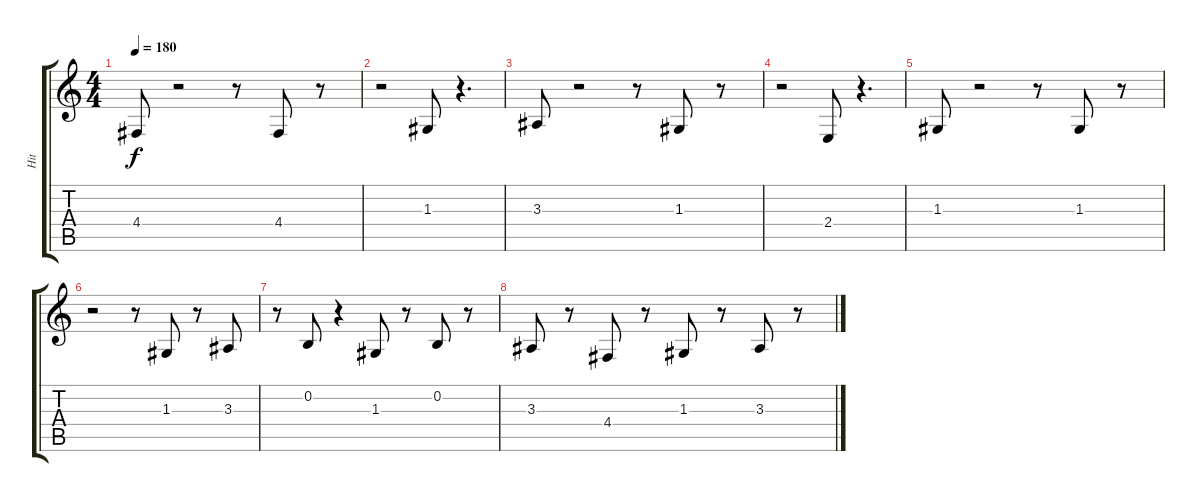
\track ("Hit" "Hit") {instrument orchestrahit}
\staff {score tabs}
\tuning (E4 B3 G3 D3 A2 E2) {hide}
\ts (4 4)
\tempo 180
\clef g2
\ks c
4.4.8{dy f} r.2 r.8 4.4.8 r.8 |
r.2 1.3.8 r.4{d} |
3.3.8 r.2 r.8 1.3.8 r.8 |
r.2 2.4.8 r.4{d} |
1.3.8 r.2 r.8 1.3.8 r.8 |
r.2 r.8 1.3.8 r.8 3.3.8 |
r.8 0.2.8 r.4 1.3.8 r.8 0.2.8 r.8 |
3.3.8 r.8 4.4.8 r.8 1.3.8 r.8 3.3.8 r.8
